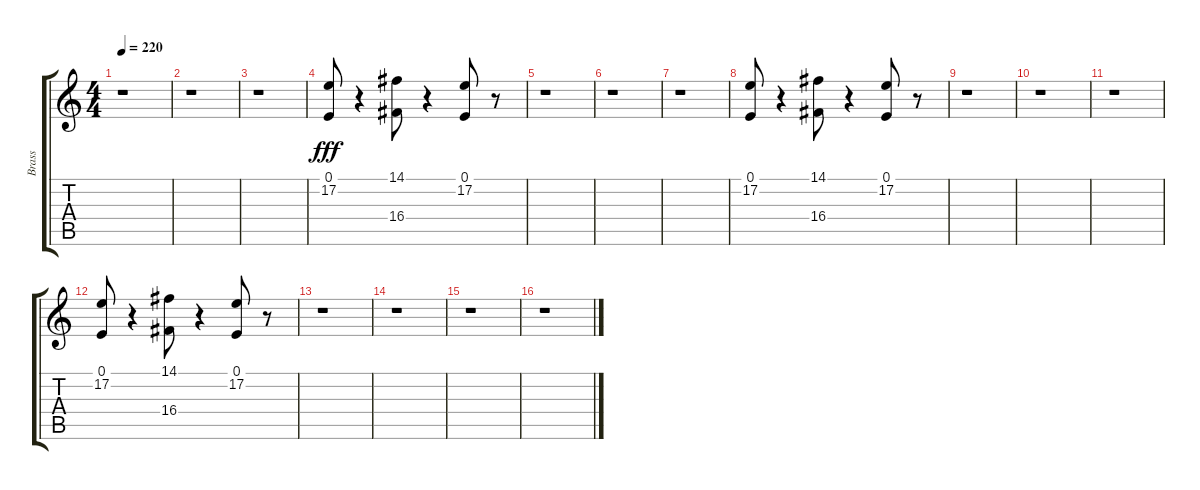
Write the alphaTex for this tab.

\track ("Brass" "Brass") {instrument brasssection}
\staff {score tabs}
\tuning (E4 B3 G3 D3 A2 E2) {hide}
\ts (4 4)
\tempo 220
\clef g2
\ks c
r.1{dy fff} |
r.1 |
r.1 |
(0.1 17.2).8 r.4 (14.1 16.4).8 r.4 (0.1 17.2).8 r.8 |
r.1 |
r.1 |
r.1 |
(0.1 17.2).8 r.4 (14.1 16.4).8 r.4 (0.1 17.2).8 r.8 |
r.1 |
r.1 |
r.1 |
(0.1 17.2).8 r.4 (14.1 16.4).8 r.4 (0.1 17.2).8 r.8 |
r.1 |
r.1 |
r.1 |
r.1
